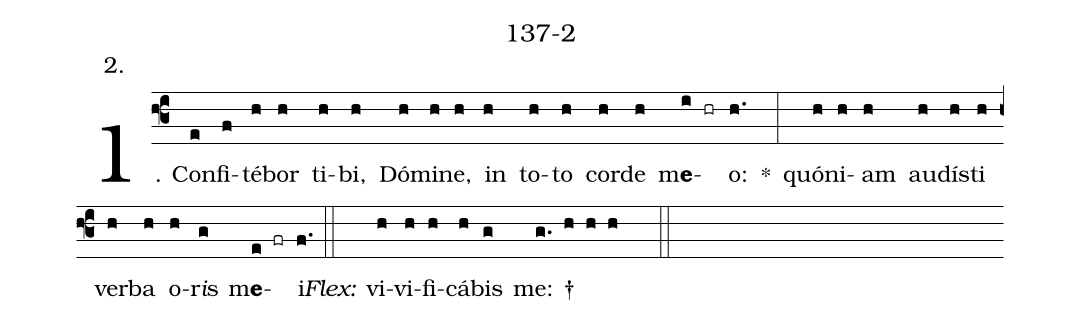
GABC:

name: 137-2;
annotation: 2.;
%%
(f3)1. Con(e)fi(f)té(h)bor(h) ti(h)bi,(h) Dó(h)mi(h)ne,(h) in(h) to(h)to(h) cor(h)de(h) m<b>e</b>(i hr)o:(h.) *(:) quón(h)i(h)am(h) au(h)dís(h)ti(h) ver(h)ba(h) o(h)r<i>i</i>s(g) m<b>e</b>(e fr)i.(f.) (::)
<i>Flex:</i>()  vi(h)vi(h)fi(h)cá(h)bis(g) me: †(g. h h h  ::)
